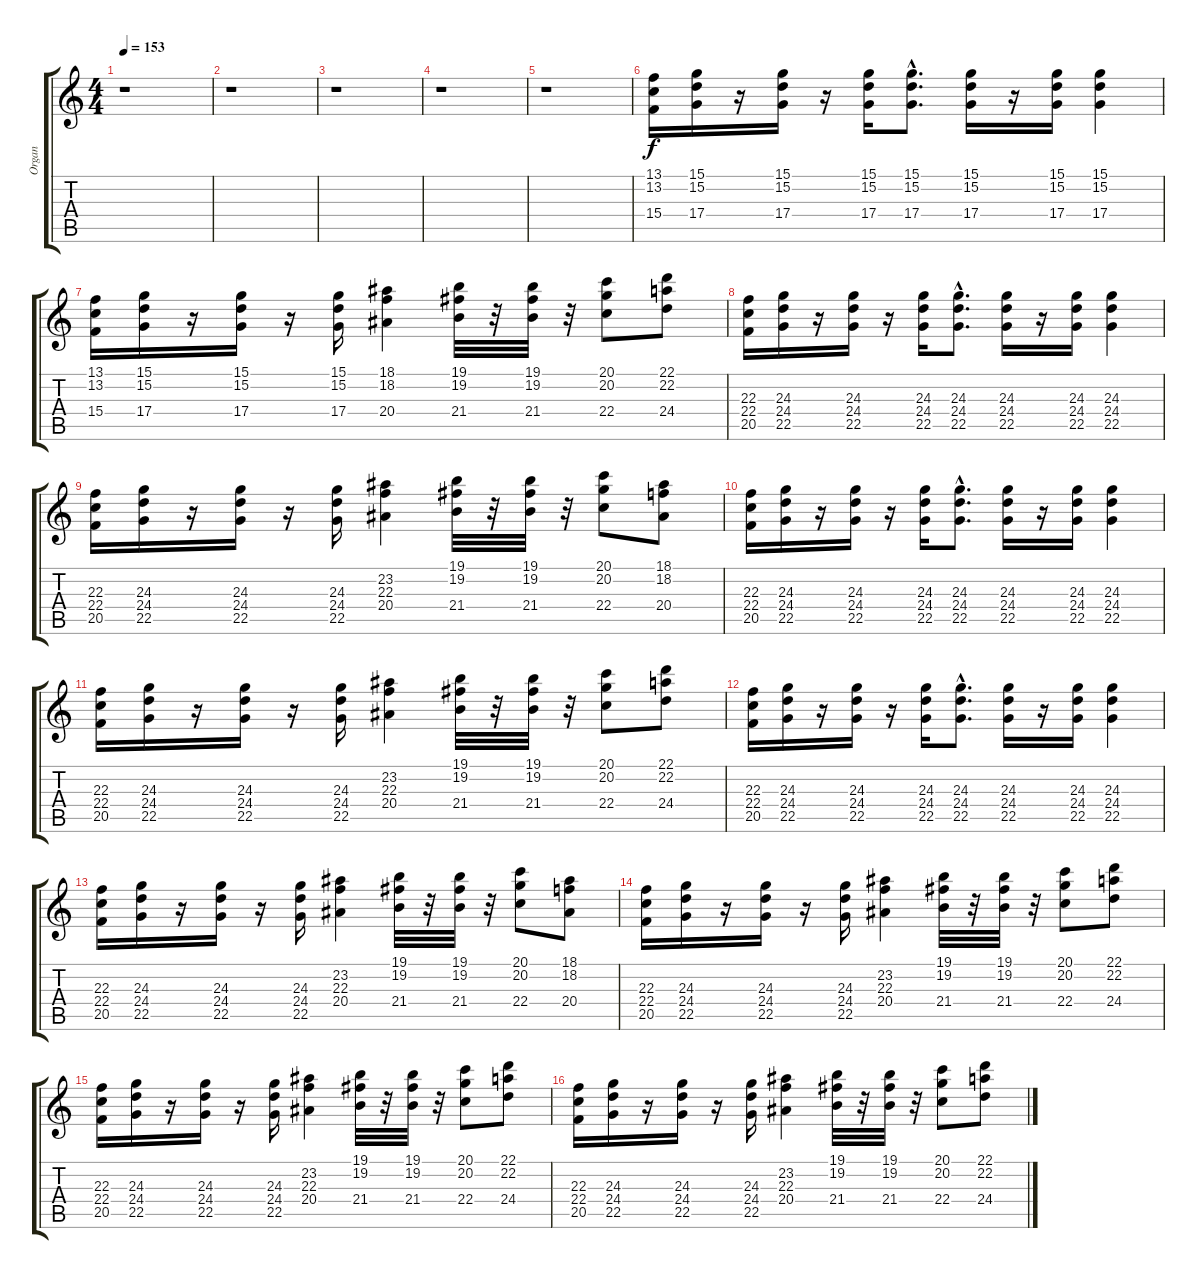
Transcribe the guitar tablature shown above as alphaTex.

\track ("Organ" "Organ") {instrument rockorgan}
\staff {score tabs}
\tuning (E4 B3 G3 D3 A2 E2) {hide}
\ts (4 4)
\tempo 153
\clef g2
\ks c
r.1{dy f} |
r.1 |
r.1 |
r.1 |
r.1 |
(13.1 13.2 15.4).16 (15.1 15.2 17.4).16 r.16 (15.1 15.2 17.4).16 r.16 (15.1 15.2 17.4).16 (15.1{hac} 15.2{hac} 17.4{hac}).8{d} (15.1 15.2 17.4).16 r.16 (15.1 15.2 17.4).16 (15.1 15.2 17.4).4 |
(13.1 13.2 15.4).16 (15.1 15.2 17.4).16 r.16 (15.1 15.2 17.4).16 r.16 (15.1 15.2 17.4).16 (18.1 18.2 20.4).4 (19.1 19.2 21.4).32 r.32 (19.1 19.2 21.4).32 r.32 (20.1 20.2 22.4).8 (22.1 22.2 24.4).8 |
(22.3 22.4 20.5).16 (24.3 24.4 22.5).16 r.16 (24.3 24.4 22.5).16 r.16 (24.3 24.4 22.5).16 (24.3{hac} 24.4{hac} 22.5{hac}).8{d} (24.3 24.4 22.5).16 r.16 (24.3 24.4 22.5).16 (24.3 24.4 22.5).4 |
(22.3 22.4 20.5).16 (24.3 24.4 22.5).16 r.16 (24.3 24.4 22.5).16 r.16 (24.3 24.4 22.5).16 (23.2 22.3 20.4).4 (19.1 19.2 21.4).32 r.32 (19.1 19.2 21.4).32 r.32 (20.1 20.2 22.4).8 (18.1 18.2 20.4).8 |
(22.3 22.4 20.5).16 (24.3 24.4 22.5).16 r.16 (24.3 24.4 22.5).16 r.16 (24.3 24.4 22.5).16 (24.3{hac} 24.4{hac} 22.5{hac}).8{d} (24.3 24.4 22.5).16 r.16 (24.3 24.4 22.5).16 (24.3 24.4 22.5).4 |
(22.3 22.4 20.5).16 (24.3 24.4 22.5).16 r.16 (24.3 24.4 22.5).16 r.16 (24.3 24.4 22.5).16 (23.2 22.3 20.4).4 (19.1 19.2 21.4).32 r.32 (19.1 19.2 21.4).32 r.32 (20.1 20.2 22.4).8 (22.1 22.2 24.4).8 |
(22.3 22.4 20.5).16 (24.3 24.4 22.5).16 r.16 (24.3 24.4 22.5).16 r.16 (24.3 24.4 22.5).16 (24.3{hac} 24.4{hac} 22.5{hac}).8{d} (24.3 24.4 22.5).16 r.16 (24.3 24.4 22.5).16 (24.3 24.4 22.5).4 |
(22.3 22.4 20.5).16 (24.3 24.4 22.5).16 r.16 (24.3 24.4 22.5).16 r.16 (24.3 24.4 22.5).16 (23.2 22.3 20.4).4 (19.1 19.2 21.4).32 r.32 (19.1 19.2 21.4).32 r.32 (20.1 20.2 22.4).8 (18.1 18.2 20.4).8 |
(22.3 22.4 20.5).16 (24.3 24.4 22.5).16 r.16 (24.3 24.4 22.5).16 r.16 (24.3 24.4 22.5).16 (23.2 22.3 20.4).4 (19.1 19.2 21.4).32 r.32 (19.1 19.2 21.4).32 r.32 (20.1 20.2 22.4).8 (22.1 22.2 24.4).8 |
(22.3 22.4 20.5).16 (24.3 24.4 22.5).16 r.16 (24.3 24.4 22.5).16 r.16 (24.3 24.4 22.5).16 (23.2 22.3 20.4).4 (19.1 19.2 21.4).32 r.32 (19.1 19.2 21.4).32 r.32 (20.1 20.2 22.4).8 (22.1 22.2 24.4).8 |
(22.3 22.4 20.5).16 (24.3 24.4 22.5).16 r.16 (24.3 24.4 22.5).16 r.16 (24.3 24.4 22.5).16 (23.2 22.3 20.4).4 (19.1 19.2 21.4).32 r.32 (19.1 19.2 21.4).32 r.32 (20.1 20.2 22.4).8 (22.1 22.2 24.4).8
